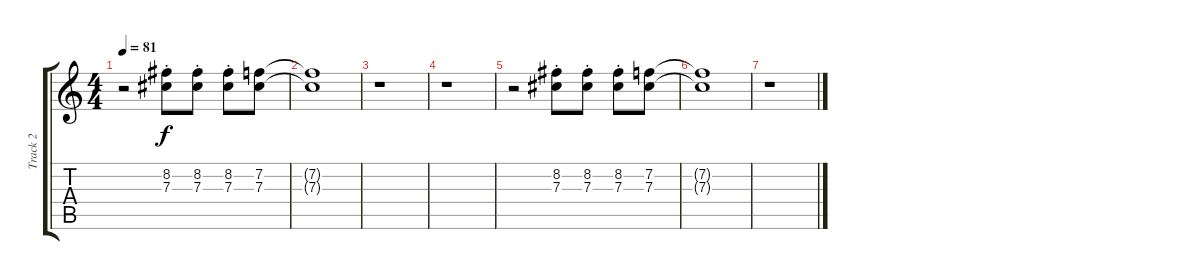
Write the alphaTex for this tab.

\track ("Track 2" "Track 2") {instrument electricguitarclean}
\staff {score tabs}
\tuning (Eb4 Bb3 Gb3 Db3 Ab2 Eb2) {hide}
\ts (4 4)
\tempo 81
\clef g2
\ks c
r.2{dy f} (8.2{st} 7.3{st}).8 (8.2{st} 7.3{st}).8 (8.2{st} 7.3{st}).8 (7.2 7.3).8 |
(7.2{t} 7.3{t}).1 |
r.1 |
r.1 |
r.2 (8.2{st} 7.3{st}).8 (8.2{st} 7.3{st}).8 (8.2{st} 7.3{st}).8 (7.2 7.3).8 |
(7.2{t} 7.3{t}).1 |
r.1
